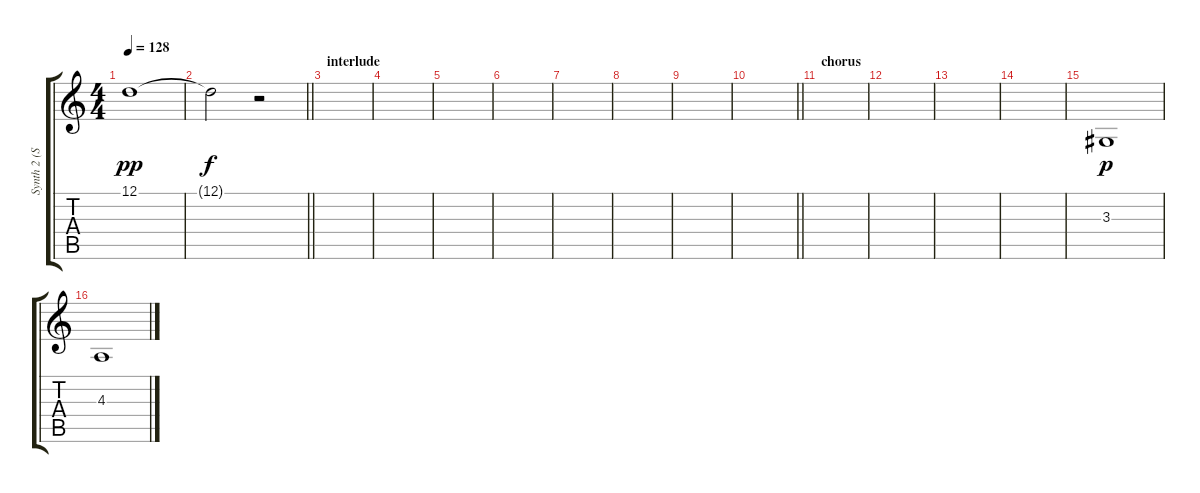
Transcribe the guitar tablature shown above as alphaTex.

\track ("Synth 2 (Semple)" "Synth 2 (S") {instrument stringensemble2}
\staff {score tabs}
\tuning (D4 A3 F3 C3 G2 C2) {hide}
\ts (4 4)
\tempo 128
\clef g2
\ks c
12.1.1{dy pp} |
\barLineRight lightlight
12.1{t}.2{dy f} r.2 |
\section ("" "interlude")
|
|
|
|
|
|
|
\barLineRight lightlight
|
\section ("" "chorus")
|
|
|
|
3.3.1{dy p} |
4.3.1
